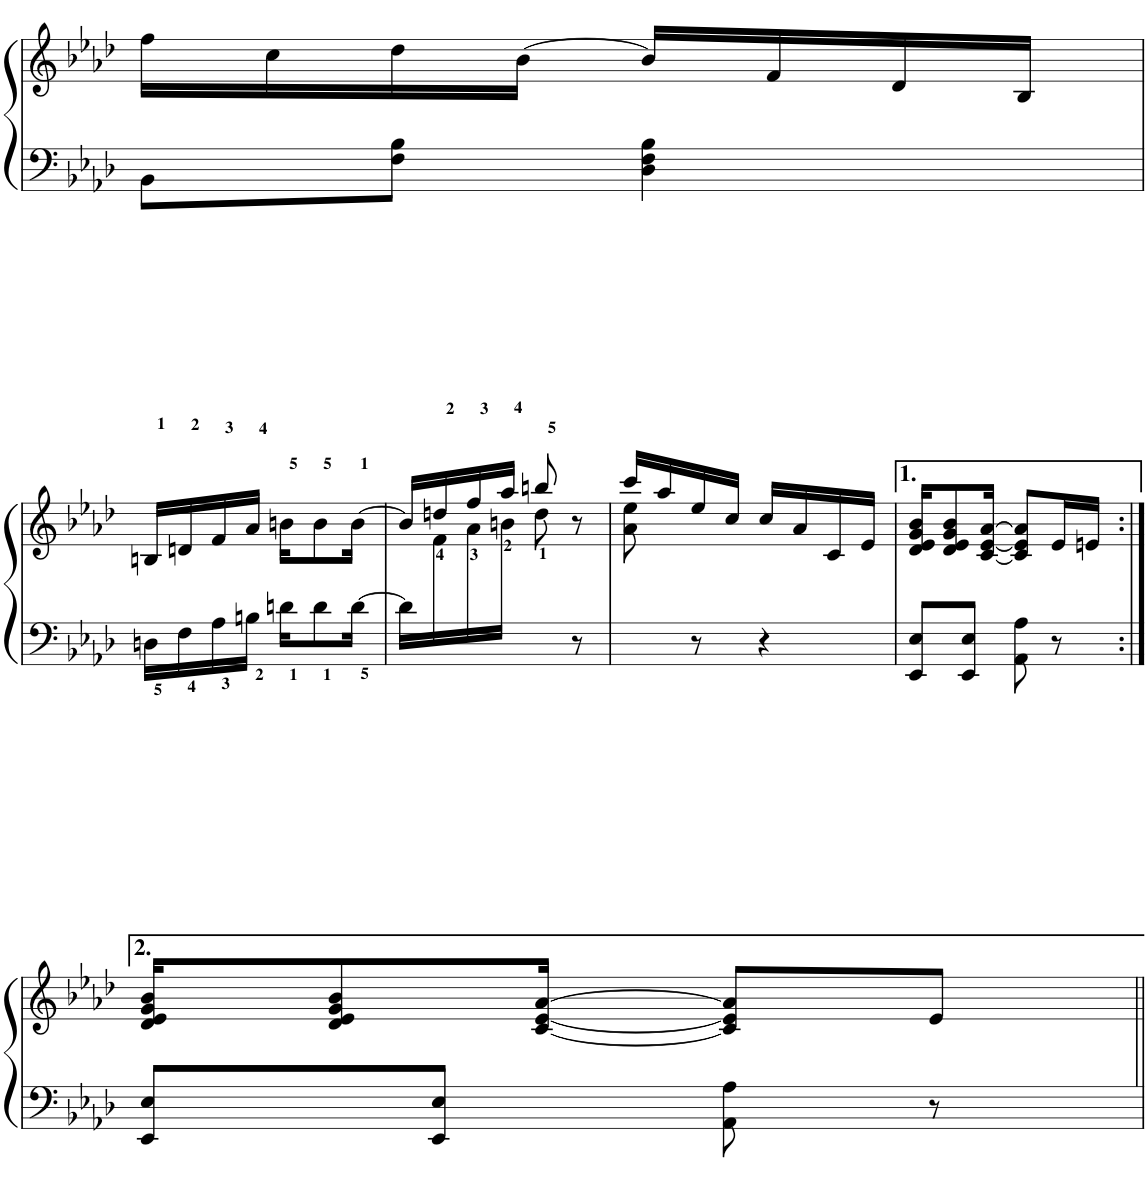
**kern	**kern
*part1	*part1
*staff2	*staff1
*I"Piano	*
*I'Pno	*
!!LO:PB:g=z
*clefF4	*clefG2
*k[b-e-a-d-]	*k[b-e-a-d-]
*M2/4	*M2/4
=33	=33
8BB-\L	16ff\LL
.	16cc\
8F\ 8B-\J	16dd-\
.	[16b-\JJ
4D-\ 4F\ 4B-\	16b-/LL]
.	16f/
.	16d-/
.	16B-/JJ
!!LO:LB:g=z
=34	=34
16Dn\LL	16Bn/LL
16F\	16dn/
16A-\	16f/
16Bn\JJ	16a-/JJ
16dn\KL	16bn\KL
8d\	8b\
[16d\Jk	[16b\Jk
=35	=35
*	*^
16d\LL]	16b/LL]	16ryy
16ryy	16ddn/	16f\
.	16ff/	16a-\
.	16aa-/JJ	16bn\JJ
.	8bbn/	8dd\
8r	8r	8ryy
=36	=36	=36
8ryy	16ccc/LL	8a-\ 8ee-\
.	16aa-/	.
8r	16ee-/	4.ryy
.	16cc/JJ	.
4r	16cc/LL	.
.	16a-/	.
.	16c/	.
.	16e-/JJ	.
*	*v	*v
=37	=37
8EE-/ 8E-/L	16d-/ 16e-/ 16g/ 16b-/KL
.	8d-/ 8e-/ 8g/ 8b-/
8EE-/ 8E-/J	.
.	[16c/ [16e-/ [16a-/Jk
8AA-\ 8A-\	8c/] 8e-/] 8a-/]L
8r	16e-/L
.	16en/JJ
!!LO:LB:g=z
=38:|!	=38:|!
8EE-/ 8E-/L	16d-/ 16e-/ 16g/ 16b-/KL
.	8d-/ 8e-/ 8g/ 8b-/
8EE-/ 8E-/J	.
.	[16c/ [16e-/ [16a-/Jk
8AA-\ 8A-\	8c/] 8e-/] 8a-/]L
8r	8e-/J
=||	=||
*-	*-
